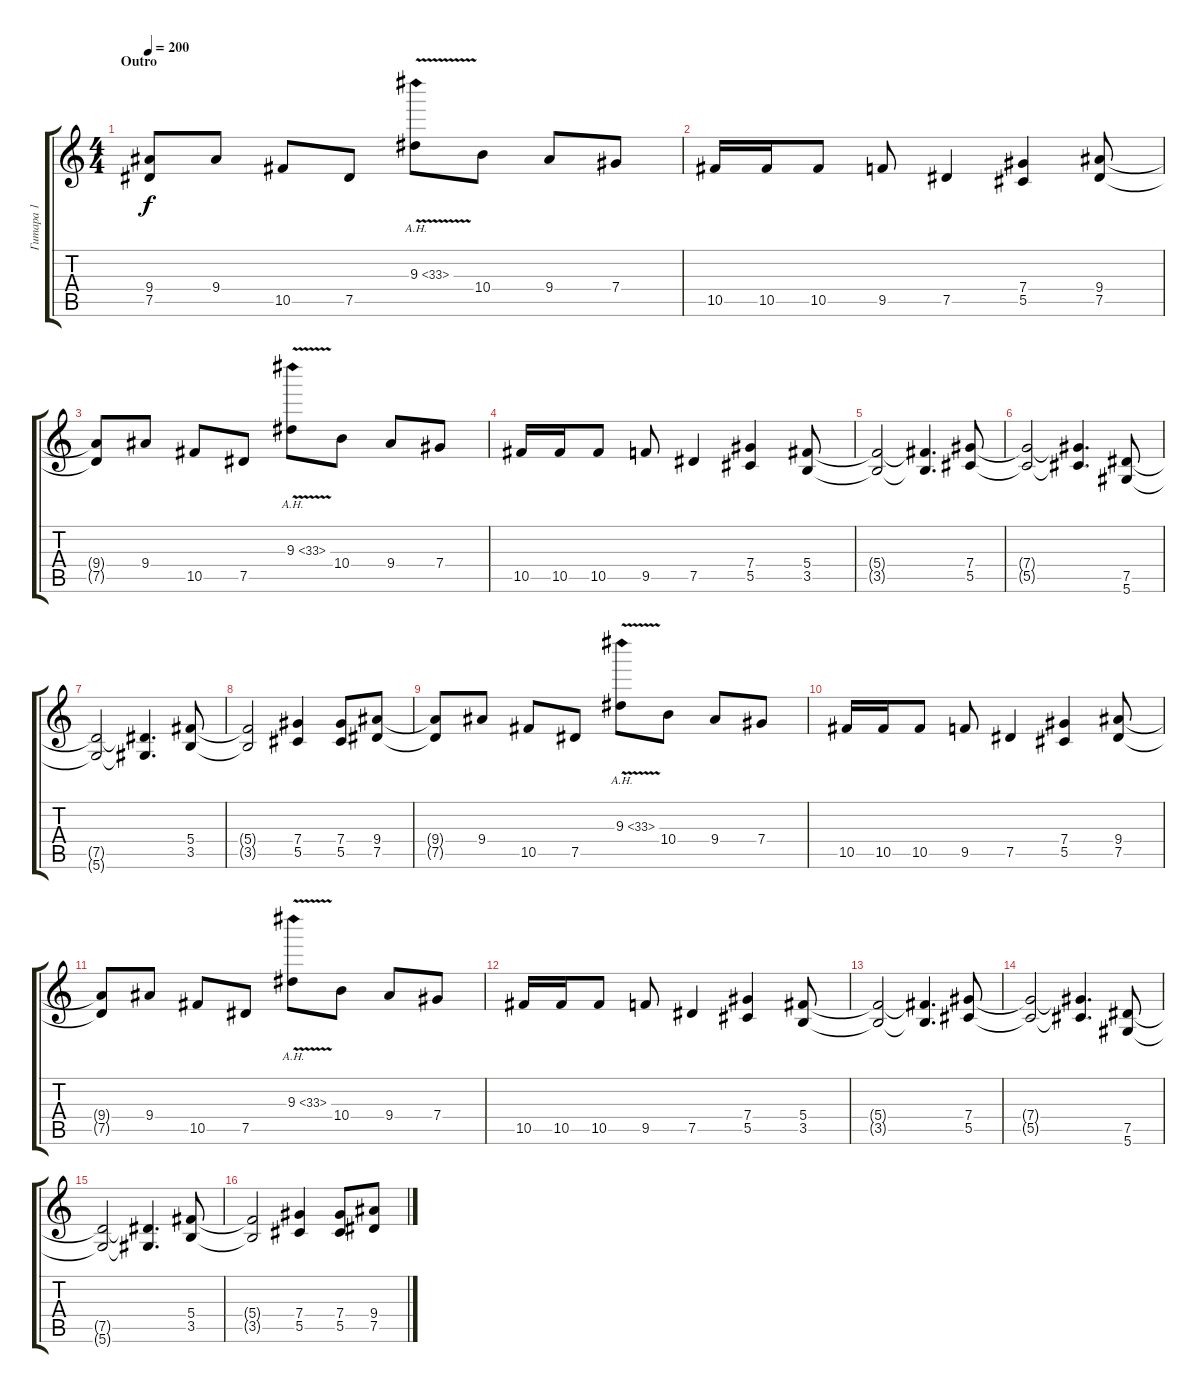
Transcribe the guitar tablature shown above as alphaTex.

\track ("Гитара 1" "Гитара 1") {instrument overdrivenguitar}
\staff {score tabs}
\tuning (Eb4 Bb3 Gb3 Db3 Ab2 Eb2) {hide}
\ts (4 4)
\section ("" "Outro")
\tempo 200
\clef g2
\ks c
(9.4{t} 7.5{t}).8{dy f} 9.4.8 10.5.8 7.5.8 9.3{ah 24 v}.8 10.4.8 9.4.8 7.4.8 |
10.5.16 10.5.16 10.5.8 9.5.8 7.5.4 (7.4 5.5).4 (9.4 7.5).8 |
(9.4{t} 7.5{t}).8 9.4.8 10.5.8 7.5.8 9.3{ah 24 v}.8 10.4.8 9.4.8 7.4.8 |
10.5.16 10.5.16 10.5.8 9.5.8 7.5.4 (7.4 5.5).4 (5.4 3.5).8 |
(5.4{t} 3.5{t}).2 (5.4{t} 3.5{t}).4{d} (7.4 5.5).8 |
(7.4{t} 5.5{t}).2 (7.4{t} 5.5{t}).4{d} (7.5 5.6).8 |
(7.5{t} 5.6{t}).2 (7.5{t} 5.6{t}).4{d} (5.4 3.5).8 |
(5.4{t} 3.5{t}).2 (7.4 5.5).4 (7.4 5.5).8 (9.4 7.5).8 |
(9.4{t} 7.5{t}).8 9.4.8 10.5.8 7.5.8 9.3{ah 24 v}.8 10.4.8 9.4.8 7.4.8 |
10.5.16 10.5.16 10.5.8 9.5.8 7.5.4 (7.4 5.5).4 (9.4 7.5).8 |
(9.4{t} 7.5{t}).8 9.4.8 10.5.8 7.5.8 9.3{ah 24 v}.8 10.4.8 9.4.8 7.4.8 |
10.5.16 10.5.16 10.5.8 9.5.8 7.5.4 (7.4 5.5).4 (5.4 3.5).8 |
(5.4{t} 3.5{t}).2 (5.4{t} 3.5{t}).4{d} (7.4 5.5).8 |
(7.4{t} 5.5{t}).2 (7.4{t} 5.5{t}).4{d} (7.5 5.6).8 |
(7.5{t} 5.6{t}).2 (7.5{t} 5.6{t}).4{d} (5.4 3.5).8 |
(5.4{t} 3.5{t}).2 (7.4 5.5).4 (7.4 5.5).8 (9.4 7.5).8
